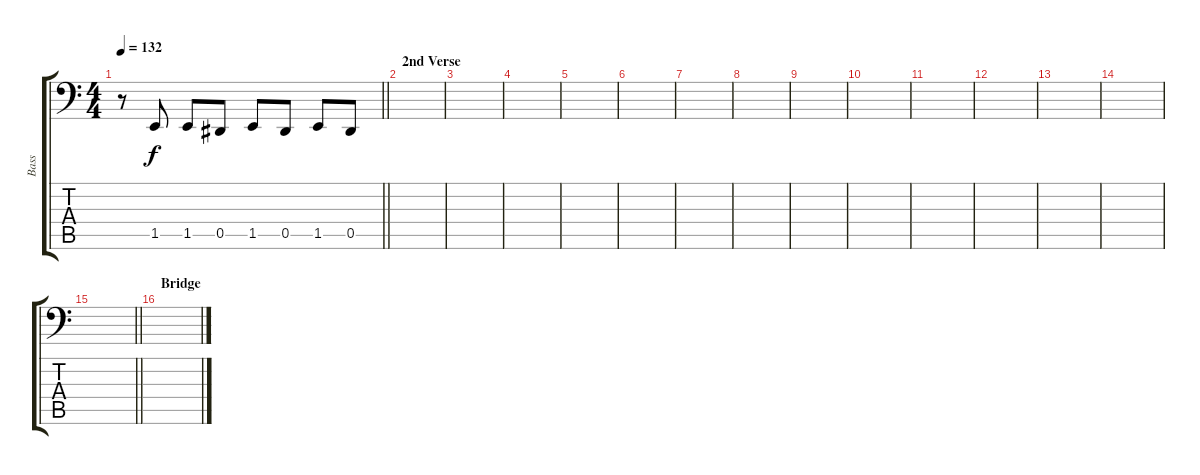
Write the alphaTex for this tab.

\track ("Bass" "Bass") {instrument electricbassfinger}
\staff {score tabs}
\tuning (B2 Gb2 Db2 Ab1 Eb1 Bb0) {hide}
\ts (4 4)
\tempo 132
\clef f4
\barLineRight lightlight
\ks c
r.8{dy f} 1.5.8 1.5.8 0.5.8 1.5.8 0.5.8 1.5.8 0.5.8 |
\section ("" "2nd Verse")
|
|
|
|
|
|
|
|
|
|
|
|
|
\barLineRight lightlight
|
\section ("" "Bridge")
